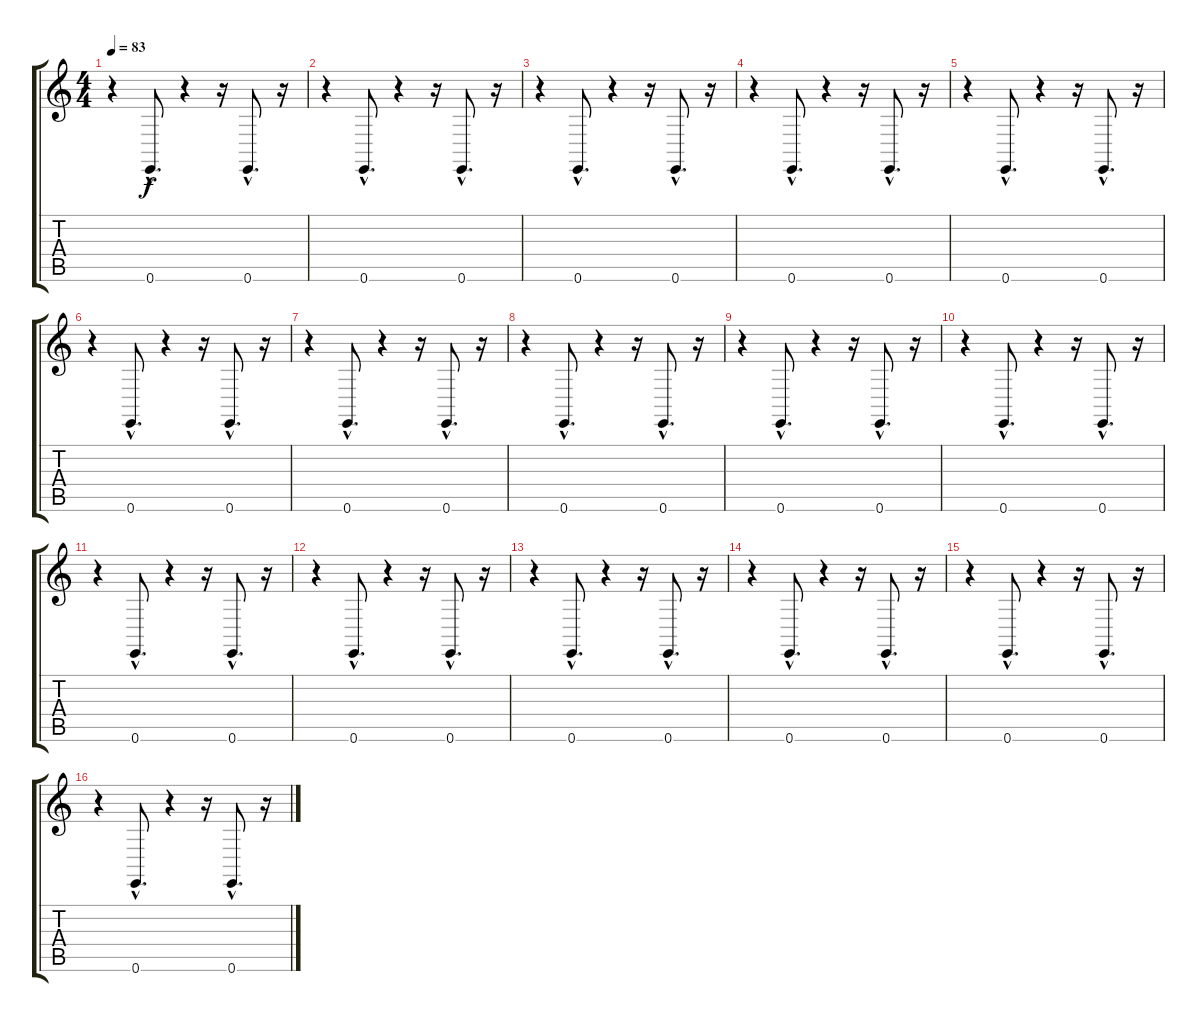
\track "" {instrument acousticgrandpiano}
\staff {score tabs}
\tuning (E4 B3 G3 D3 A2 E2) {hide}
\ts (4 4)
\tempo 83
\clef g2
\ks c
r.4{dy f} 0.6{hac}.8{d} r.4 r.16 0.6{hac}.8{d} r.16 |
r.4 0.6{hac}.8{d} r.4 r.16 0.6{hac}.8{d} r.16 |
r.4 0.6{hac}.8{d} r.4 r.16 0.6{hac}.8{d} r.16 |
r.4 0.6{hac}.8{d} r.4 r.16 0.6{hac}.8{d} r.16 |
r.4 0.6{hac}.8{d} r.4 r.16 0.6{hac}.8{d} r.16 |
r.4 0.6{hac}.8{d} r.4 r.16 0.6{hac}.8{d} r.16 |
r.4 0.6{hac}.8{d} r.4 r.16 0.6{hac}.8{d} r.16 |
r.4 0.6{hac}.8{d} r.4 r.16 0.6{hac}.8{d} r.16 |
r.4 0.6{hac}.8{d} r.4 r.16 0.6{hac}.8{d} r.16 |
r.4 0.6{hac}.8{d} r.4 r.16 0.6{hac}.8{d} r.16 |
r.4 0.6{hac}.8{d} r.4 r.16 0.6{hac}.8{d} r.16 |
r.4 0.6{hac}.8{d} r.4 r.16 0.6{hac}.8{d} r.16 |
r.4 0.6{hac}.8{d} r.4 r.16 0.6{hac}.8{d} r.16 |
r.4 0.6{hac}.8{d} r.4 r.16 0.6{hac}.8{d} r.16 |
r.4 0.6{hac}.8{d} r.4 r.16 0.6{hac}.8{d} r.16 |
r.4 0.6{hac}.8{d} r.4 r.16 0.6{hac}.8{d} r.16
